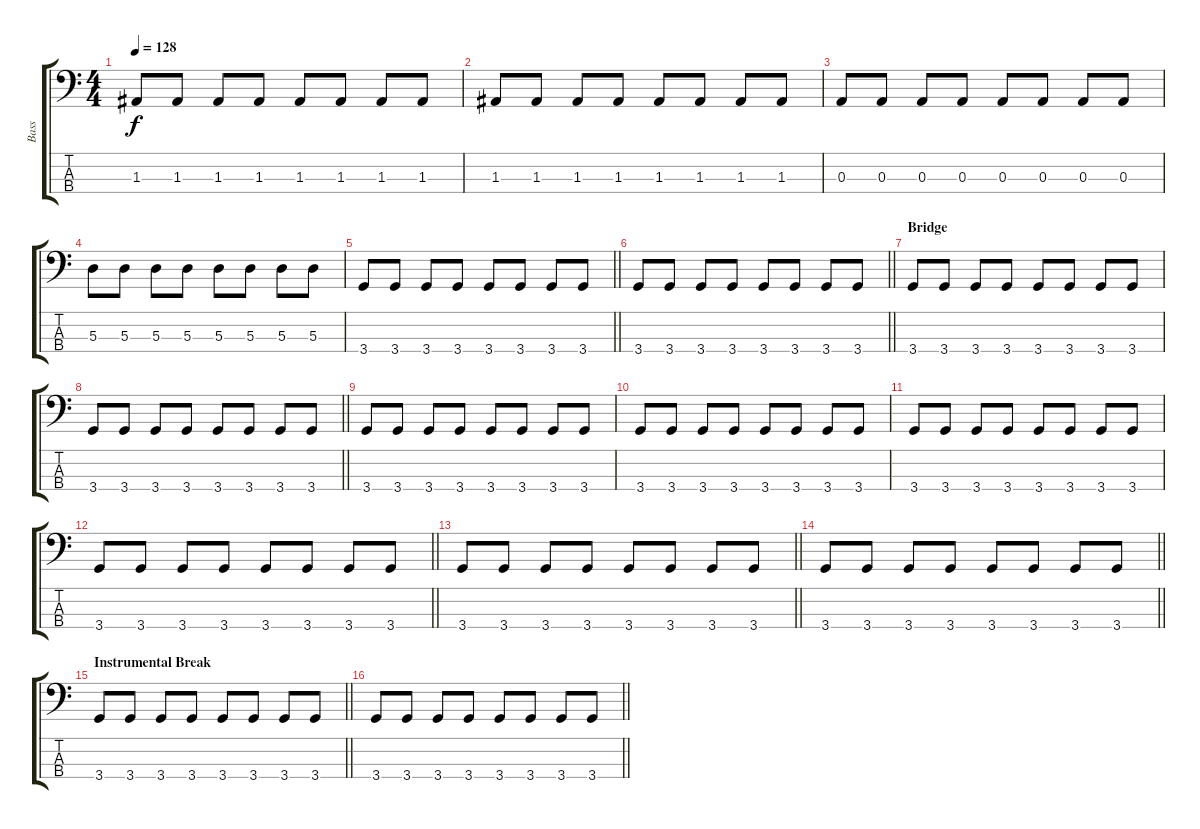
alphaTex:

\track ("Bass" "Bass") {instrument electricbasspick}
\staff {score tabs}
\tuning (G2 D2 A1 E1) {hide}
\ts (4 4)
\tempo 128
\clef f4
\ks c
1.3.8{dy f} 1.3.8 1.3.8 1.3.8 1.3.8 1.3.8 1.3.8 1.3.8 |
1.3.8 1.3.8 1.3.8 1.3.8 1.3.8 1.3.8 1.3.8 1.3.8 |
0.3.8 0.3.8 0.3.8 0.3.8 0.3.8 0.3.8 0.3.8 0.3.8 |
5.3.8 5.3.8 5.3.8 5.3.8 5.3.8 5.3.8 5.3.8 5.3.8 |
\barLineRight lightlight
3.4.8 3.4.8 3.4.8 3.4.8 3.4.8 3.4.8 3.4.8 3.4.8 |
\barLineRight lightlight
3.4.8 3.4.8 3.4.8 3.4.8 3.4.8 3.4.8 3.4.8 3.4.8 |
\section ("" "Bridge")
3.4.8 3.4.8 3.4.8 3.4.8 3.4.8 3.4.8 3.4.8 3.4.8 |
\barLineRight lightlight
3.4.8 3.4.8 3.4.8 3.4.8 3.4.8 3.4.8 3.4.8 3.4.8 |
3.4.8 3.4.8 3.4.8 3.4.8 3.4.8 3.4.8 3.4.8 3.4.8 |
3.4.8 3.4.8 3.4.8 3.4.8 3.4.8 3.4.8 3.4.8 3.4.8 |
3.4.8 3.4.8 3.4.8 3.4.8 3.4.8 3.4.8 3.4.8 3.4.8 |
\barLineRight lightlight
3.4.8 3.4.8 3.4.8 3.4.8 3.4.8 3.4.8 3.4.8 3.4.8 |
\barLineRight lightlight
3.4.8 3.4.8 3.4.8 3.4.8 3.4.8 3.4.8 3.4.8 3.4.8 |
\barLineRight lightlight
3.4.8 3.4.8 3.4.8 3.4.8 3.4.8 3.4.8 3.4.8 3.4.8 |
\section ("" "Instrumental Break")
\barLineRight lightlight
3.4.8 3.4.8 3.4.8 3.4.8 3.4.8 3.4.8 3.4.8 3.4.8 |
\barLineRight lightlight
3.4.8 3.4.8 3.4.8 3.4.8 3.4.8 3.4.8 3.4.8 3.4.8
